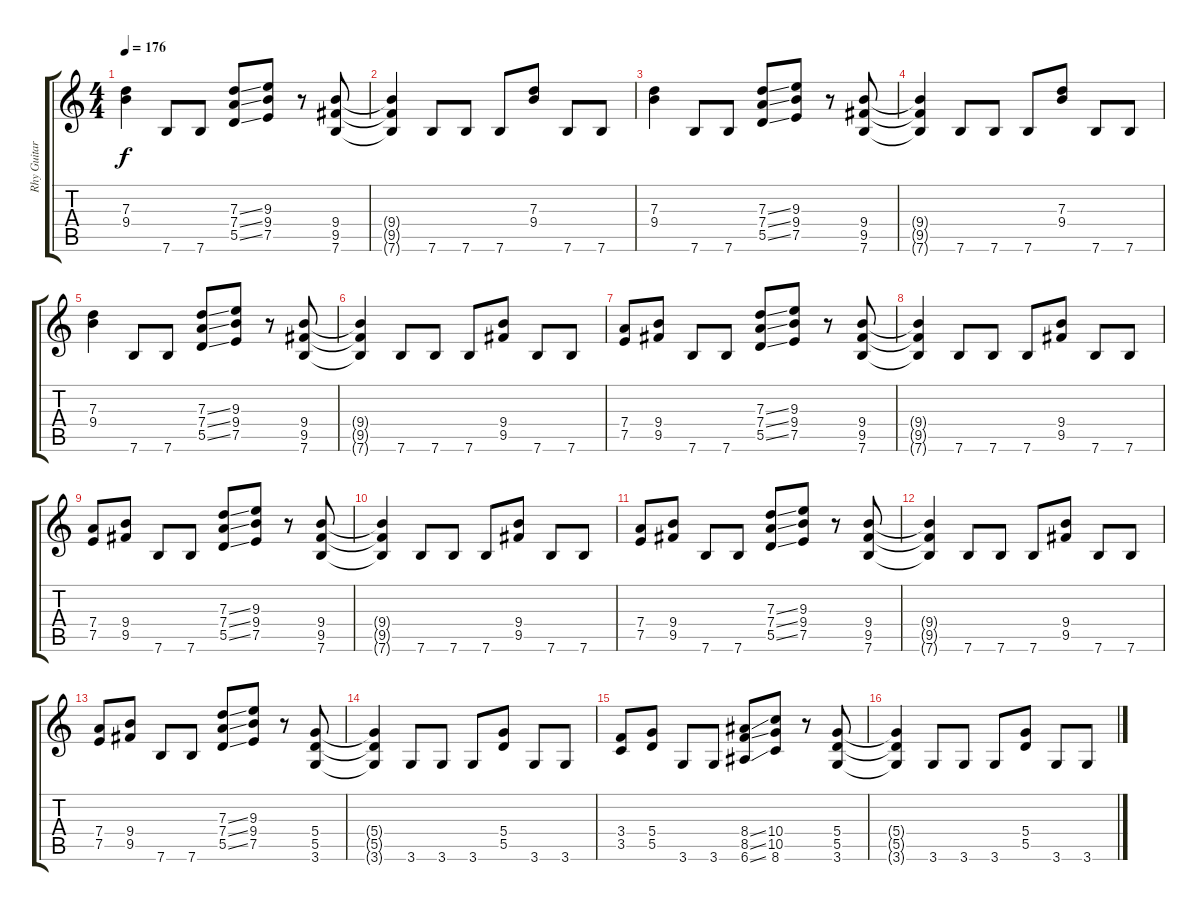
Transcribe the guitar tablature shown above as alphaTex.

\track ("Rhy Guitar" "Rhy Guitar") {instrument overdrivenguitar}
\staff {score tabs}
\tuning (E4 B3 G3 D3 A2 E2) {hide}
\ts (4 4)
\tempo 176
\clef g2
\ks c
(7.3 9.4).4{dy f} 7.6.8 7.6.8 (7.3{ss} 7.4{ss} 5.5{ss}).8 (9.3 9.4 7.5).8 r.8 (9.4 9.5 7.6).8 |
(9.4{t} 9.5{t} 7.6{t}).4 7.6.8 7.6.8 7.6.8 (7.3 9.4).8 7.6.8 7.6.8 |
(7.3 9.4).4 7.6.8 7.6.8 (7.3{ss} 7.4{ss} 5.5{ss}).8 (9.3 9.4 7.5).8 r.8 (9.4 9.5 7.6).8 |
(9.4{t} 9.5{t} 7.6{t}).4 7.6.8 7.6.8 7.6.8 (7.3 9.4).8 7.6.8 7.6.8 |
(7.3 9.4).4 7.6.8 7.6.8 (7.3{ss} 7.4{ss} 5.5{ss}).8 (9.3 9.4 7.5).8 r.8 (9.4 9.5 7.6).8 |
(9.4{t} 9.5{t} 7.6{t}).4 7.6.8 7.6.8 7.6.8 (9.4 9.5).8 7.6.8 7.6.8 |
(7.4 7.5).8 (9.4 9.5).8 7.6.8 7.6.8 (7.3{ss} 7.4{ss} 5.5{ss}).8 (9.3 9.4 7.5).8 r.8 (9.4 9.5 7.6).8 |
(9.4{t} 9.5{t} 7.6{t}).4 7.6.8 7.6.8 7.6.8 (9.4 9.5).8 7.6.8 7.6.8 |
(7.4 7.5).8 (9.4 9.5).8 7.6.8 7.6.8 (7.3{ss} 7.4{ss} 5.5{ss}).8 (9.3 9.4 7.5).8 r.8 (9.4 9.5 7.6).8 |
(9.4{t} 9.5{t} 7.6{t}).4 7.6.8 7.6.8 7.6.8 (9.4 9.5).8 7.6.8 7.6.8 |
(7.4 7.5).8 (9.4 9.5).8 7.6.8 7.6.8 (7.3{ss} 7.4{ss} 5.5{ss}).8 (9.3 9.4 7.5).8 r.8 (9.4 9.5 7.6).8 |
(9.4{t} 9.5{t} 7.6{t}).4 7.6.8 7.6.8 7.6.8 (9.4 9.5).8 7.6.8 7.6.8 |
(7.4 7.5).8 (9.4 9.5).8 7.6.8 7.6.8 (7.3{ss} 7.4{ss} 5.5{ss}).8 (9.3 9.4 7.5).8 r.8 (5.4 5.5 3.6).8 |
(5.4{t} 5.5{t} 3.6{t}).4 3.6.8 3.6.8 3.6.8 (5.4 5.5).8 3.6.8 3.6.8 |
(3.4 3.5).8 (5.4 5.5).8 3.6.8 3.6.8 (8.4{ss} 8.5{ss} 6.6{ss}).8 (10.4 10.5 8.6).8 r.8 (5.4 5.5 3.6).8 |
(5.4{t} 5.5{t} 3.6{t}).4 3.6.8 3.6.8 3.6.8 (5.4 5.5).8 3.6.8 3.6.8
